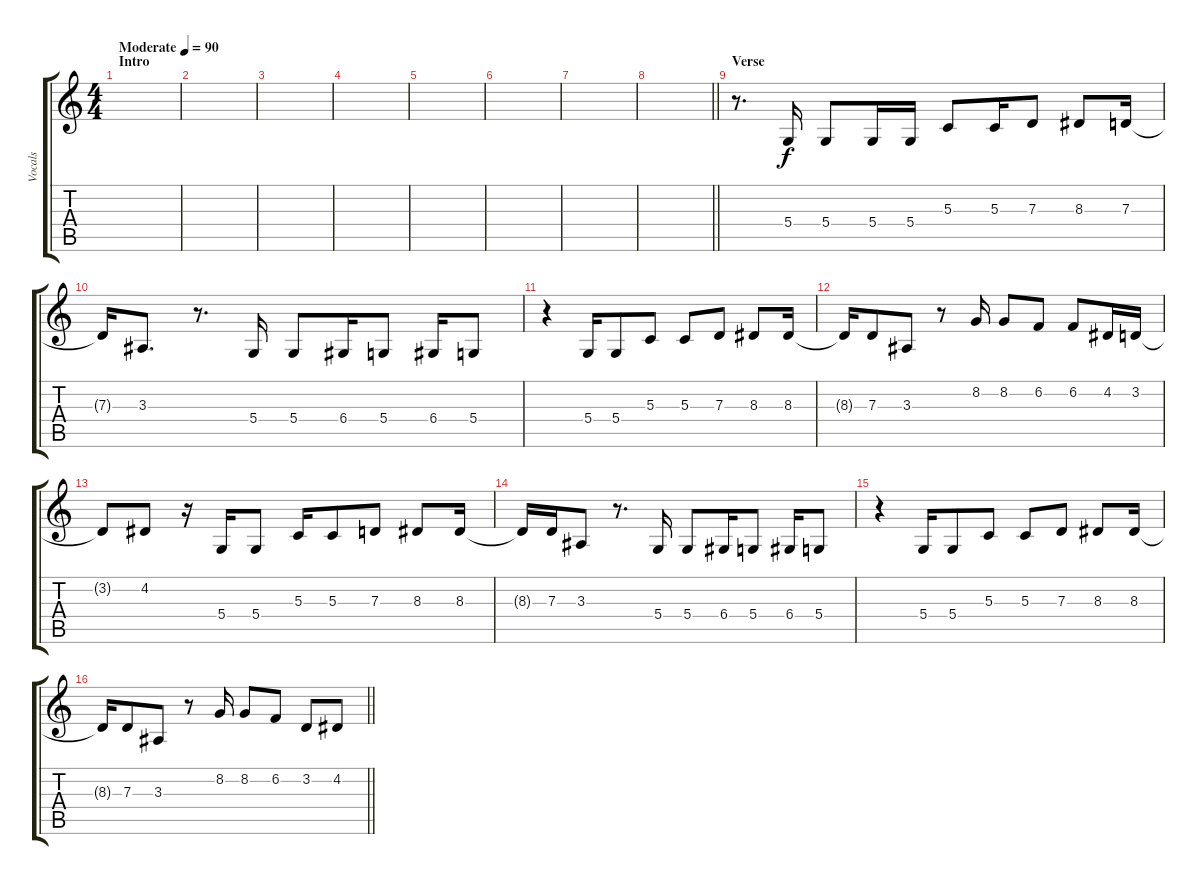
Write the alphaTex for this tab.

\track ("Vocals" "Vocals") {instrument altosax}
\staff {score tabs}
\tuning (E4 B3 G3 D3 A2 E2) {hide}
\ts (4 4)
\section ("" "Intro")
\tempo (90 "Moderate")
\clef g2
\ks c
|
|
|
|
|
|
|
\barLineRight lightlight
|
\section ("" "Verse")
r.8{d} 5.4.16 5.4.8 5.4.16 5.4.16 5.3.8 5.3.16 7.3.8 8.3.8 7.3.16 |
7.3{t}.16 3.3.8{d} r.8{d} 5.4.16 5.4.8 6.4.16 5.4.8 6.4.16 5.4.8 |
r.4 5.4.16 5.4.8 5.3.8 5.3.8 7.3.8 8.3.8 8.3.16 |
8.3{t}.16 7.3.8 3.3.8 r.8 8.2.16 8.2.8 6.2.8 6.2.8 4.2.16 3.2.16 |
3.2{t}.8 4.2.8 r.16 5.4.16 5.4.8 5.3.16 5.3.8 7.3.8 8.3.8 8.3.16 |
8.3{t}.16 7.3.16 3.3.8 r.8{d} 5.4.16 5.4.8 6.4.16 5.4.8 6.4.16 5.4.8 |
r.4 5.4.16 5.4.8 5.3.8 5.3.8 7.3.8 8.3.8 8.3.16 |
\barLineRight lightlight
8.3{t}.16 7.3.8 3.3.8 r.8 8.2.16 8.2.8 6.2.8 3.2.8 4.2.8
